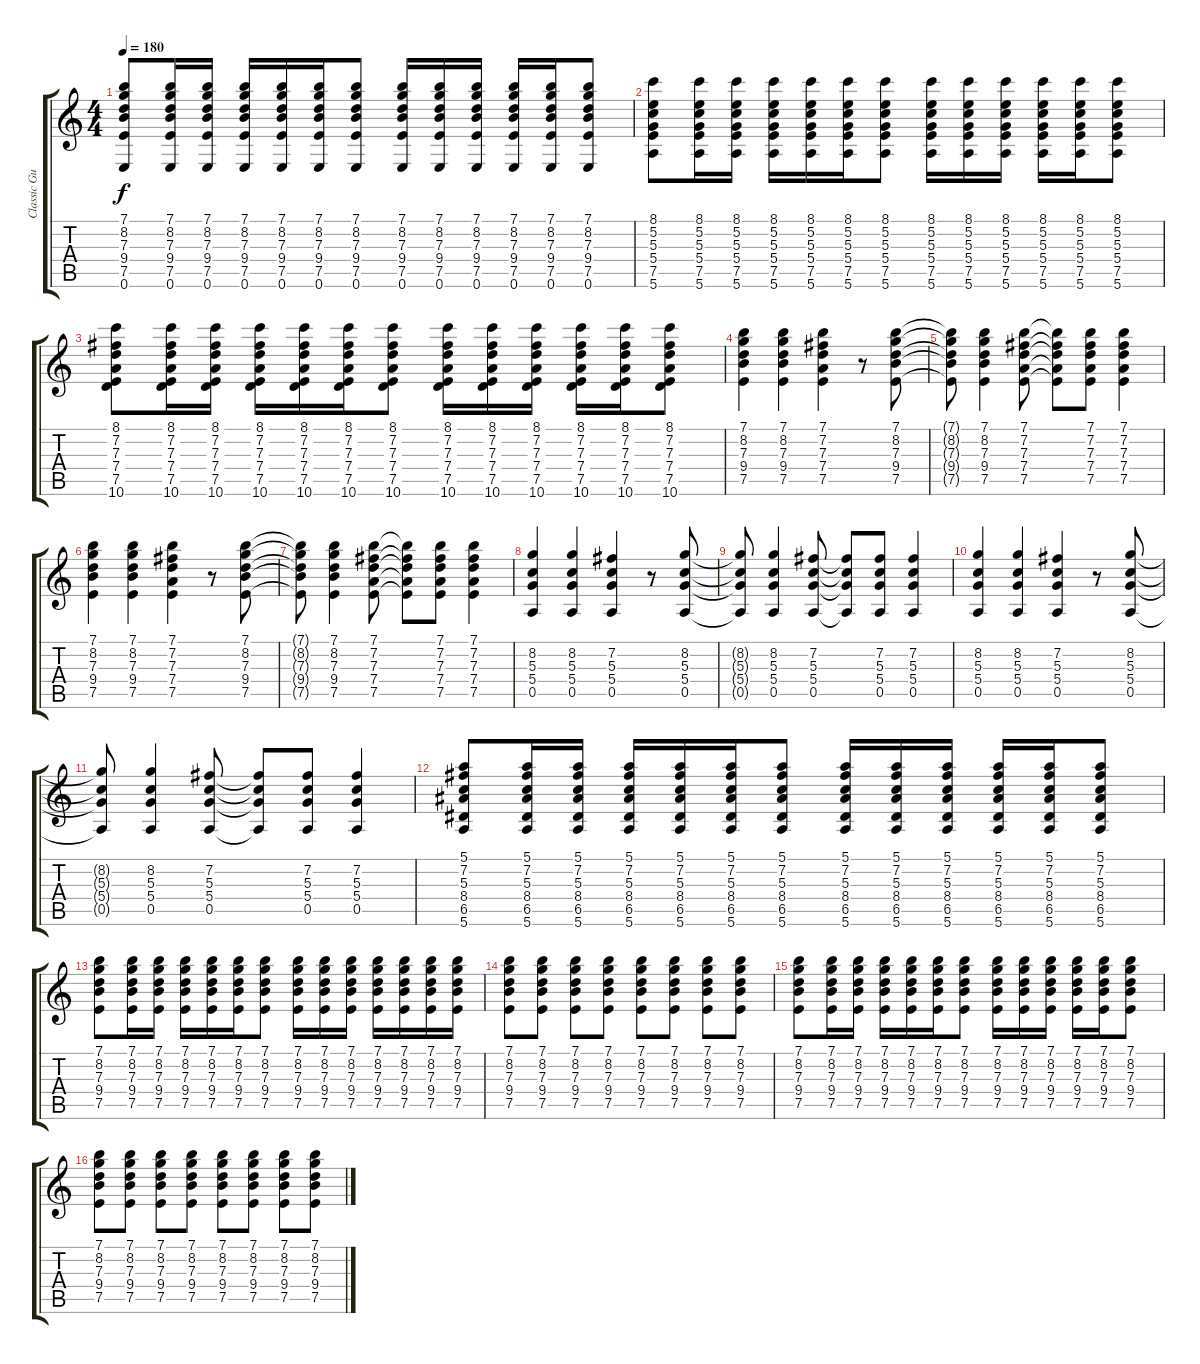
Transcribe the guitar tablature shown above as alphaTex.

\track ("Classic Guitar" "Classic Gu") {instrument acousticguitarnylon}
\staff {score tabs}
\tuning (E4 B3 G3 D3 A2 E2) {hide}
\ts (4 4)
\tempo 180
\clef g2
\ks c
(7.1 8.2 7.3 9.4 7.5 0.6).8{dy f} (7.1 8.2 7.3 9.4 7.5 0.6).16 (7.1 8.2 7.3 9.4 7.5 0.6).16 (7.1 8.2 7.3 9.4 7.5 0.6).16 (7.1 8.2 7.3 9.4 7.5 0.6).16 (7.1 8.2 7.3 9.4 7.5 0.6).16 (7.1 8.2 7.3 9.4 7.5 0.6).8 (7.1 8.2 7.3 9.4 7.5 0.6).16 (7.1 8.2 7.3 9.4 7.5 0.6).16 (7.1 8.2 7.3 9.4 7.5 0.6).16 (7.1 8.2 7.3 9.4 7.5 0.6).16 (7.1 8.2 7.3 9.4 7.5 0.6).16 (7.1 8.2 7.3 9.4 7.5 0.6).8 |
(8.1 5.2 5.3 5.4 7.5 5.6).8 (8.1 5.2 5.3 5.4 7.5 5.6).16 (8.1 5.2 5.3 5.4 7.5 5.6).16 (8.1 5.2 5.3 5.4 7.5 5.6).16 (8.1 5.2 5.3 5.4 7.5 5.6).16 (8.1 5.2 5.3 5.4 7.5 5.6).16 (8.1 5.2 5.3 5.4 7.5 5.6).8 (8.1 5.2 5.3 5.4 7.5 5.6).16 (8.1 5.2 5.3 5.4 7.5 5.6).16 (8.1 5.2 5.3 5.4 7.5 5.6).16 (8.1 5.2 5.3 5.4 7.5 5.6).16 (8.1 5.2 5.3 5.4 7.5 5.6).16 (8.1 5.2 5.3 5.4 7.5 5.6).8 |
(8.1 7.2 7.3 7.4 7.5 10.6).8 (8.1 7.2 7.3 7.4 7.5 10.6).16 (8.1 7.2 7.3 7.4 7.5 10.6).16 (8.1 7.2 7.3 7.4 7.5 10.6).16 (8.1 7.2 7.3 7.4 7.5 10.6).16 (8.1 7.2 7.3 7.4 7.5 10.6).16 (8.1 7.2 7.3 7.4 7.5 10.6).8 (8.1 7.2 7.3 7.4 7.5 10.6).16 (8.1 7.2 7.3 7.4 7.5 10.6).16 (8.1 7.2 7.3 7.4 7.5 10.6).16 (8.1 7.2 7.3 7.4 7.5 10.6).16 (8.1 7.2 7.3 7.4 7.5 10.6).16 (8.1 7.2 7.3 7.4 7.5 10.6).8 |
(7.1 8.2 7.3 9.4 7.5).4 (7.1 8.2 7.3 9.4 7.5).4 (7.1 7.2 7.3 7.4 7.5).4 r.8 (7.1 8.2 7.3 9.4 7.5).8 |
(7.1{t} 8.2{t} 7.3{t} 9.4{t} 7.5{t}).8 (7.1 8.2 7.3 9.4 7.5).4 (7.1 7.2 7.3 7.4 7.5).8 (7.1{t} 7.2{t} 7.3{t} 7.4{t} 7.5{t}).8 (7.1 7.2 7.3 7.4 7.5).8 (7.1 7.2 7.3 7.4 7.5).4 |
(7.1 8.2 7.3 9.4 7.5).4 (7.1 8.2 7.3 9.4 7.5).4 (7.1 7.2 7.3 7.4 7.5).4 r.8 (7.1 8.2 7.3 9.4 7.5).8 |
(7.1{t} 8.2{t} 7.3{t} 9.4{t} 7.5{t}).8 (7.1 8.2 7.3 9.4 7.5).4 (7.1 7.2 7.3 7.4 7.5).8 (7.1{t} 7.2{t} 7.3{t} 7.4{t} 7.5{t}).8 (7.1 7.2 7.3 7.4 7.5).8 (7.1 7.2 7.3 7.4 7.5).4 |
(8.2 5.3 5.4 0.5).4 (8.2 5.3 5.4 0.5).4 (7.2 5.3 5.4 0.5).4 r.8 (8.2 5.3 5.4 0.5).8 |
(8.2{t} 5.3{t} 5.4{t} 0.5{t}).8 (8.2 5.3 5.4 0.5).4 (7.2 5.3 5.4 0.5).8 (7.2{t} 5.3{t} 5.4{t} 0.5{t}).8 (7.2 5.3 5.4 0.5).8 (7.2 5.3 5.4 0.5).4 |
(8.2 5.3 5.4 0.5).4 (8.2 5.3 5.4 0.5).4 (7.2 5.3 5.4 0.5).4 r.8 (8.2 5.3 5.4 0.5).8 |
(8.2{t} 5.3{t} 5.4{t} 0.5{t}).8 (8.2 5.3 5.4 0.5).4 (7.2 5.3 5.4 0.5).8 (7.2{t} 5.3{t} 5.4{t} 0.5{t}).8 (7.2 5.3 5.4 0.5).8 (7.2 5.3 5.4 0.5).4 |
(5.1 7.2 5.3 8.4 6.5 5.6).8 (5.1 7.2 5.3 8.4 6.5 5.6).16 (5.1 7.2 5.3 8.4 6.5 5.6).16 (5.1 7.2 5.3 8.4 6.5 5.6).16 (5.1 7.2 5.3 8.4 6.5 5.6).16 (5.1 7.2 5.3 8.4 6.5 5.6).16 (5.1 7.2 5.3 8.4 6.5 5.6).8 (5.1 7.2 5.3 8.4 6.5 5.6).16 (5.1 7.2 5.3 8.4 6.5 5.6).16 (5.1 7.2 5.3 8.4 6.5 5.6).16 (5.1 7.2 5.3 8.4 6.5 5.6).16 (5.1 7.2 5.3 8.4 6.5 5.6).16 (5.1 7.2 5.3 8.4 6.5 5.6).8 |
(7.1 8.2 7.3 9.4 7.5).8 (7.1 8.2 7.3 9.4 7.5).16 (7.1 8.2 7.3 9.4 7.5).16 (7.1 8.2 7.3 9.4 7.5).16 (7.1 8.2 7.3 9.4 7.5).16 (7.1 8.2 7.3 9.4 7.5).16 (7.1 8.2 7.3 9.4 7.5).8 (7.1 8.2 7.3 9.4 7.5).16 (7.1 8.2 7.3 9.4 7.5).16 (7.1 8.2 7.3 9.4 7.5).16 (7.1 8.2 7.3 9.4 7.5).16 (7.1 8.2 7.3 9.4 7.5).16 (7.1 8.2 7.3 9.4 7.5).16 (7.1 8.2 7.3 9.4 7.5).16 |
(7.1 8.2 7.3 9.4 7.5).8 (7.1 8.2 7.3 9.4 7.5).8 (7.1 8.2 7.3 9.4 7.5).8 (7.1 8.2 7.3 9.4 7.5).8 (7.1 8.2 7.3 9.4 7.5).8 (7.1 8.2 7.3 9.4 7.5).8 (7.1 8.2 7.3 9.4 7.5).8 (7.1 8.2 7.3 9.4 7.5).8 |
(7.1 8.2 7.3 9.4 7.5).8 (7.1 8.2 7.3 9.4 7.5).16 (7.1 8.2 7.3 9.4 7.5).16 (7.1 8.2 7.3 9.4 7.5).16 (7.1 8.2 7.3 9.4 7.5).16 (7.1 8.2 7.3 9.4 7.5).16 (7.1 8.2 7.3 9.4 7.5).8 (7.1 8.2 7.3 9.4 7.5).16 (7.1 8.2 7.3 9.4 7.5).16 (7.1 8.2 7.3 9.4 7.5).16 (7.1 8.2 7.3 9.4 7.5).16 (7.1 8.2 7.3 9.4 7.5).16 (7.1 8.2 7.3 9.4 7.5).8 |
(7.1 8.2 7.3 9.4 7.5).8 (7.1 8.2 7.3 9.4 7.5).8 (7.1 8.2 7.3 9.4 7.5).8 (7.1 8.2 7.3 9.4 7.5).8 (7.1 8.2 7.3 9.4 7.5).8 (7.1 8.2 7.3 9.4 7.5).8 (7.1 8.2 7.3 9.4 7.5).8 (7.1 8.2 7.3 9.4 7.5).8
